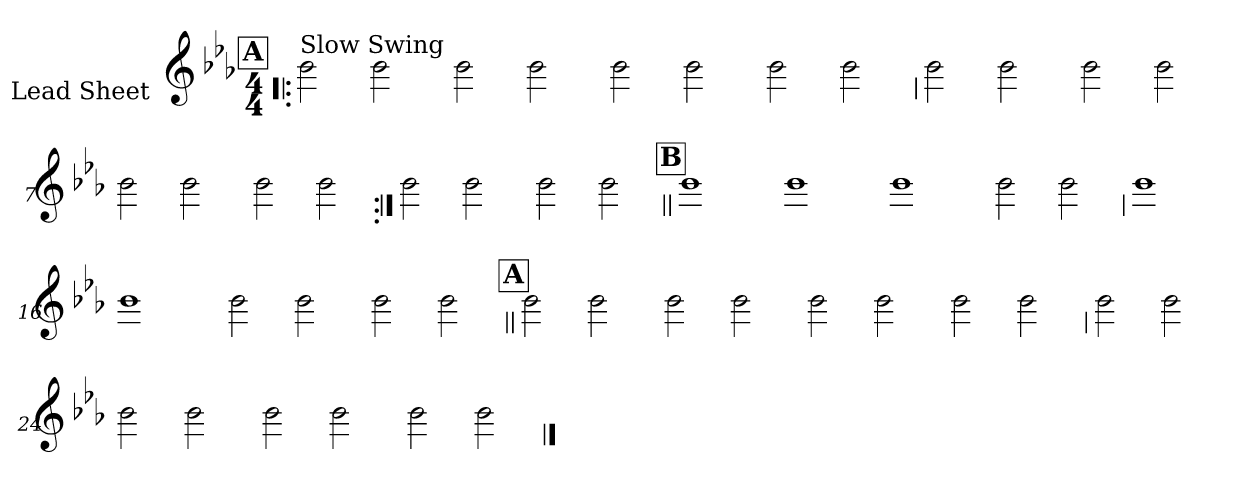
**kern
*part1
*staff1
*I"Lead Sheet
*stria0
*clefG2
*k[b-e-a-]
*E-:
*M4/4
!!LO:REH:place=s1:a:t=A
=1!|:
!LO:TX:a:t=Slow Swing
2b-
2b-
=2-
2b-
2b-
=3-
2b-
2b-
=4-
2b-
2b-
!!LO:LB:g=z
=5
2b-
2b-
=6-
2b-
2b-
=7-
2b-
2b-
=8-
2b-
2b-
!!LO:LB:g=z
=9:|!
2b-
2b-
=10-
2b-
2b-
!!LO:LB:g=z
!!LO:REH:place=s1:a:t=B
=11||
1b-
=12-
1b-
=13-
1b-
=14-
2b-
2b-
!!LO:LB:g=z
=15
1b-
=16-
1b-
=17-
2b-
2b-
=18-
2b-
2b-
!!LO:LB:g=z
!!LO:REH:place=s1:a:t=A
=19||
2b-
2b-
=20-
2b-
2b-
=21-
2b-
2b-
=22-
2b-
2b-
!!LO:LB:g=z
=23
2b-
2b-
=24-
2b-
2b-
=25-
2b-
2b-
=26-
2b-
2b-
==
*-
